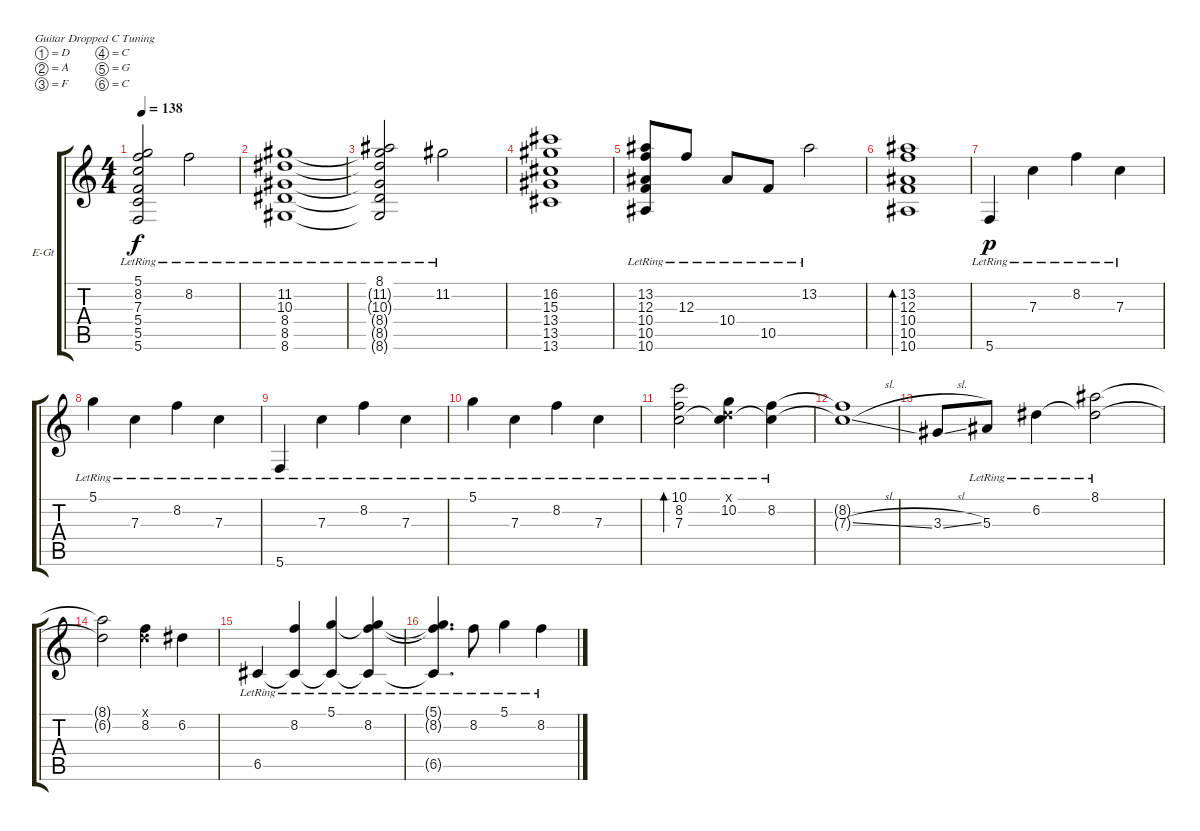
\defaultSystemsLayout 4
\bracketExtendMode groupsimilarinstruments
\firstSystemTrackNameOrientation horizontal
\otherSystemsTrackNameOrientation horizontal
\track ("Guitar 2" "E-Gt") {instrument overdrivenguitar}
\staff {score tabs}
\tuning (D4 A3 F3 C3 G2 C2)
\ts (4 4)
\tempo 138
\clef g2
\ks c
(5.1{lr} 8.2{t} 7.3{t} 5.4{t} 5.5{t} 5.6{t}).2{dy f} 8.2{lr}.2 |
(8.6{lr} 8.5{lr} 8.4{lr} 10.3{lr} 11.2{lr}).1 |
(8.1{lr} 11.2{t} 10.3{t} 8.4{t} 8.5{t} 8.6{t}).2 11.2{lr}.2 |
(13.6 13.5 13.4 15.3 16.2).1 |
(10.6{lr} 10.5{lr} 10.4{lr} 12.3{lr} 13.2{lr}).8 12.3{lr}.8 10.4{lr}.8 10.5{lr}.8 13.2{lr}.2 |
(10.6 10.5 10.4 12.3 13.2).1{bd 479} |
5.6{lr}.4{dy p} 7.3{lr}.4 8.2{lr}.4 7.3{lr}.4 |
5.1{lr}.4 7.3{lr}.4 8.2{lr}.4 7.3{lr}.4 |
5.6{lr}.4 7.3{lr}.4 8.2{lr}.4 7.3{lr}.4 |
5.1{lr}.4 7.3{lr}.4 8.2{lr}.4 7.3{lr}.4 |
(7.3{lr} 8.2{lr} 10.1{lr}).2{bd 237} (10.2{lr} 0.1{x} 7.3{lr t}).4 (8.2{lr} 7.3{lr t}).4 |
(7.3{sl t} 8.2{t}).1 |
3.3{sl}.8 5.3{lr}.8 6.2{lr}.4 (8.1{lr} 6.2{lr t}).2 |
(6.2{t} 8.1{t}).2 (8.2 0.1{x}).4 6.2.4 |
6.5{lr}.4 (6.5{lr t} 8.2).4 (5.1{lr} 6.5{lr t}).4 (8.2{lr} 5.1{lr t} 6.5{lr t}).4 |
(8.2{lr t} 5.1{lr t} 6.5{lr t}).4{d} 8.2{lr}.8 5.1{lr}.4 8.2{lr}.4
